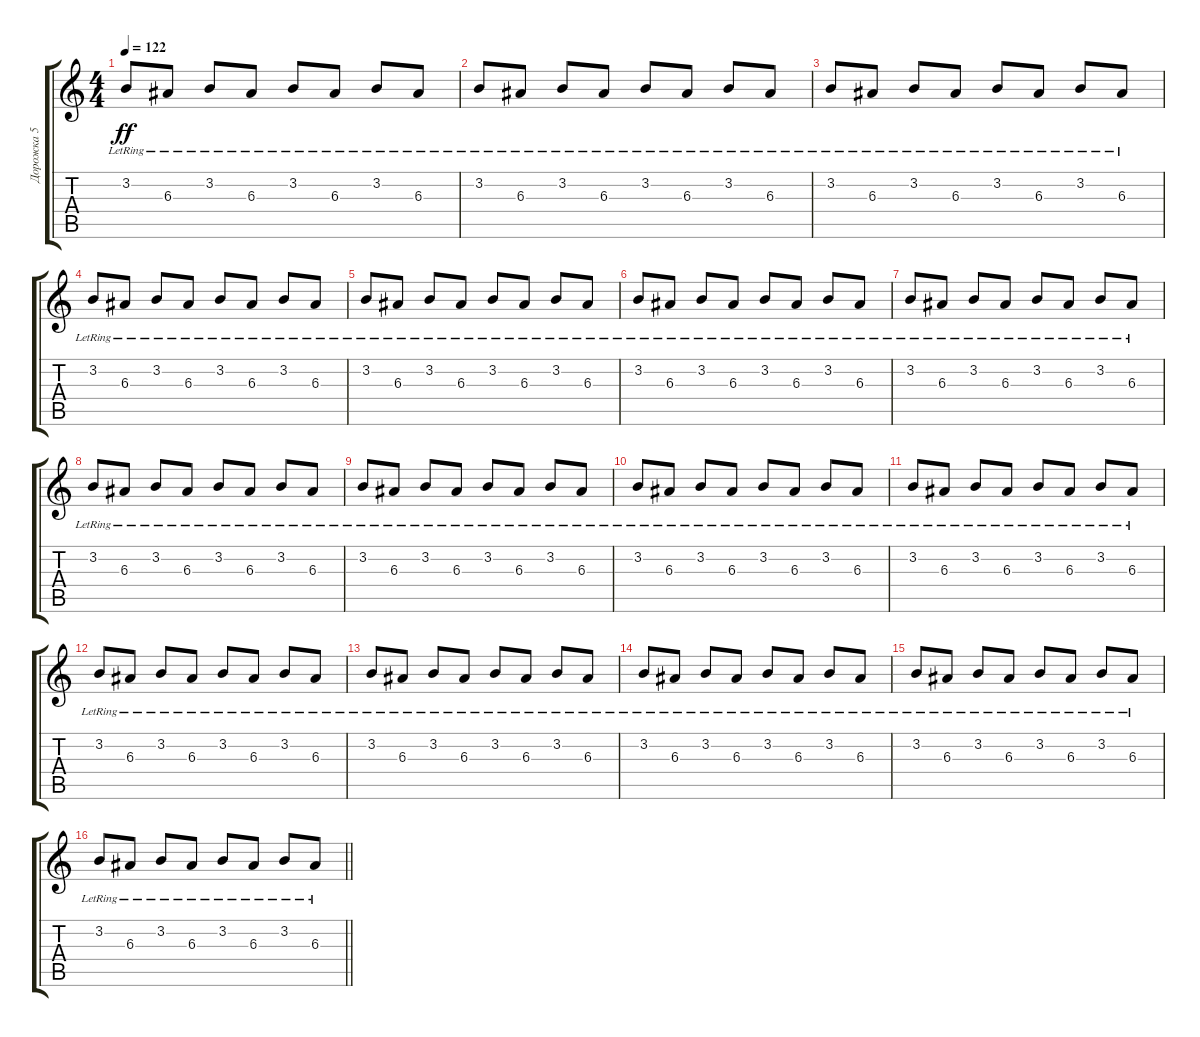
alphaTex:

\track ("Дорожка 5" "Дорожка 5") {instrument overdrivenguitar}
\staff {score tabs}
\tuning (Db4 Ab3 E3 B2 Gb2 B1) {hide}
\ts (4 4)
\tempo 122
\clef g2
\ks c
3.2{lr}.8{dy ff} 6.3{lr}.8 3.2{lr}.8 6.3{lr}.8 3.2{lr}.8 6.3{lr}.8 3.2{lr}.8 6.3{lr}.8 |
3.2{lr}.8 6.3{lr}.8 3.2{lr}.8 6.3{lr}.8 3.2{lr}.8 6.3{lr}.8 3.2{lr}.8 6.3{lr}.8 |
3.2{lr}.8 6.3{lr}.8 3.2{lr}.8 6.3{lr}.8 3.2{lr}.8 6.3{lr}.8 3.2{lr}.8 6.3{lr}.8 |
3.2{lr}.8 6.3{lr}.8 3.2{lr}.8 6.3{lr}.8 3.2{lr}.8 6.3{lr}.8 3.2{lr}.8 6.3{lr}.8 |
3.2{lr}.8 6.3{lr}.8 3.2{lr}.8 6.3{lr}.8 3.2{lr}.8 6.3{lr}.8 3.2{lr}.8 6.3{lr}.8 |
3.2{lr}.8 6.3{lr}.8 3.2{lr}.8 6.3{lr}.8 3.2{lr}.8 6.3{lr}.8 3.2{lr}.8 6.3{lr}.8 |
3.2{lr}.8 6.3{lr}.8 3.2{lr}.8 6.3{lr}.8 3.2{lr}.8 6.3{lr}.8 3.2{lr}.8 6.3{lr}.8 |
3.2{lr}.8 6.3{lr}.8 3.2{lr}.8 6.3{lr}.8 3.2{lr}.8 6.3{lr}.8 3.2{lr}.8 6.3{lr}.8 |
3.2{lr}.8 6.3{lr}.8 3.2{lr}.8 6.3{lr}.8 3.2{lr}.8 6.3{lr}.8 3.2{lr}.8 6.3{lr}.8 |
3.2{lr}.8 6.3{lr}.8 3.2{lr}.8 6.3{lr}.8 3.2{lr}.8 6.3{lr}.8 3.2{lr}.8 6.3{lr}.8 |
3.2{lr}.8 6.3{lr}.8 3.2{lr}.8 6.3{lr}.8 3.2{lr}.8 6.3{lr}.8 3.2{lr}.8 6.3{lr}.8 |
3.2{lr}.8 6.3{lr}.8 3.2{lr}.8 6.3{lr}.8 3.2{lr}.8 6.3{lr}.8 3.2{lr}.8 6.3{lr}.8 |
3.2{lr}.8 6.3{lr}.8 3.2{lr}.8 6.3{lr}.8 3.2{lr}.8 6.3{lr}.8 3.2{lr}.8 6.3{lr}.8 |
3.2{lr}.8 6.3{lr}.8 3.2{lr}.8 6.3{lr}.8 3.2{lr}.8 6.3{lr}.8 3.2{lr}.8 6.3{lr}.8 |
3.2{lr}.8 6.3{lr}.8 3.2{lr}.8 6.3{lr}.8 3.2{lr}.8 6.3{lr}.8 3.2{lr}.8 6.3{lr}.8 |
\barLineRight lightlight
3.2{lr}.8 6.3{lr}.8 3.2{lr}.8 6.3{lr}.8 3.2{lr}.8 6.3{lr}.8 3.2{lr}.8 6.3{lr}.8
